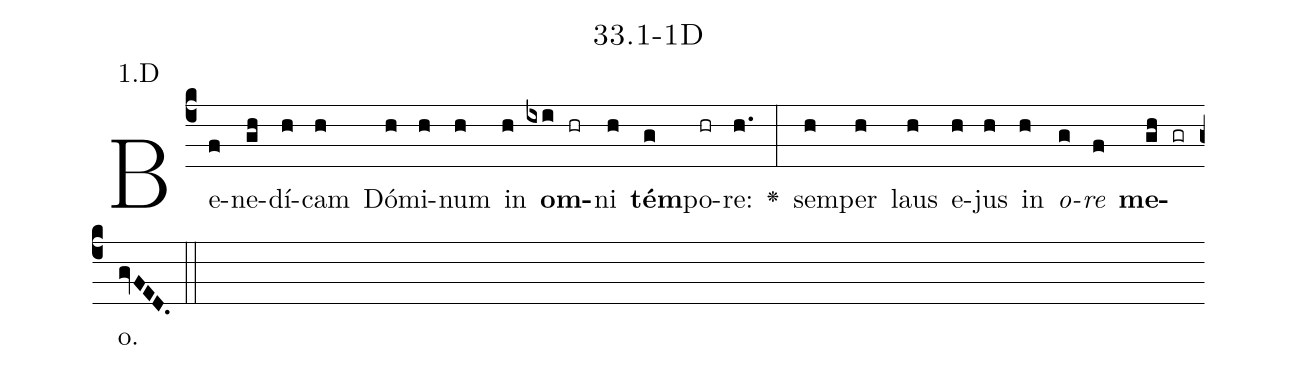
name: 33.1-1D;
annotation: 1.D;
%%
(c4)Be(f)ne(gh)dí(h)cam(h) Dó(h)mi(h)num(h) in(h) <b>om</b>(ixi hr)ni(h) <b>tém</b>(g)po(hr)re:(h.) <v>\greheightstar</v>(:) sem(h)per(h) laus(h) e(h)jus(h) in(h) <i>o</i>(g)<i>re</i>(f) <b>me</b>(gh gr)o.(gvFED.) (::)


%E(h) u(h) o(g) u(f) a(gh) e.(gvFED.) (::)
